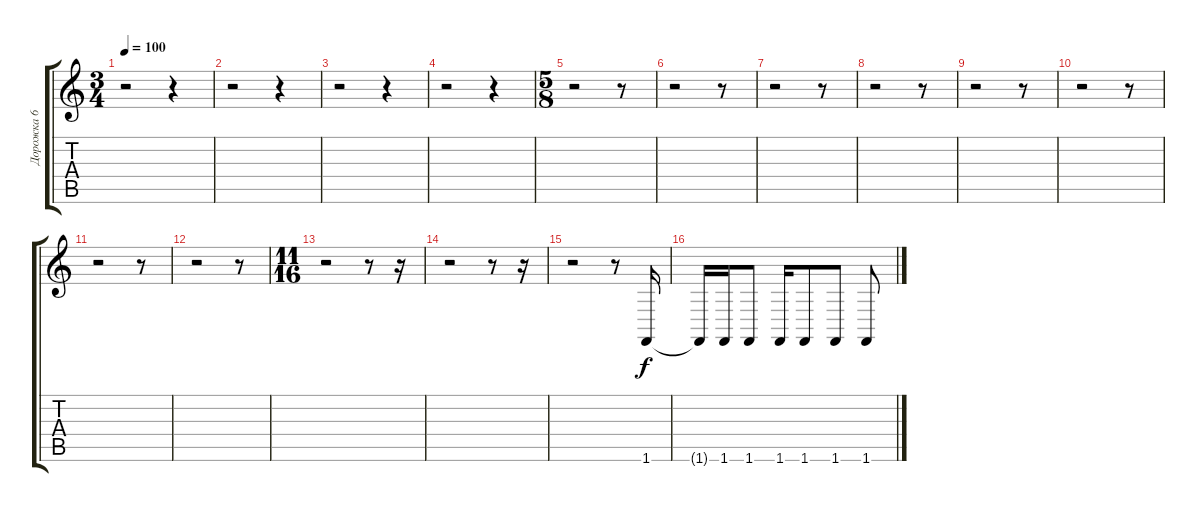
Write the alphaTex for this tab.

\track ("Дорожка 6" "Дорожка 6") {instrument timpani}
\staff {score tabs}
\tuning (E4 B3 G3 D3 A2 E2) {hide}
\ts (3 4)
\tempo 100
\clef g2
\ks c
r.2{dy f} r.4 |
r.2 r.4 |
r.2 r.4 |
r.2 r.4 |
\ts (5 8)
r.2 r.8 |
r.2 r.8 |
r.2 r.8 |
r.2 r.8 |
r.2 r.8 |
r.2 r.8 |
r.2 r.8 |
r.2 r.8 |
\ts (11 16)
r.2 r.8 r.16 |
r.2 r.8 r.16 |
r.2 r.8 1.6.16 |
1.6{t}.16 1.6.16 1.6.8 1.6.16 1.6.8 1.6.8 1.6.8
